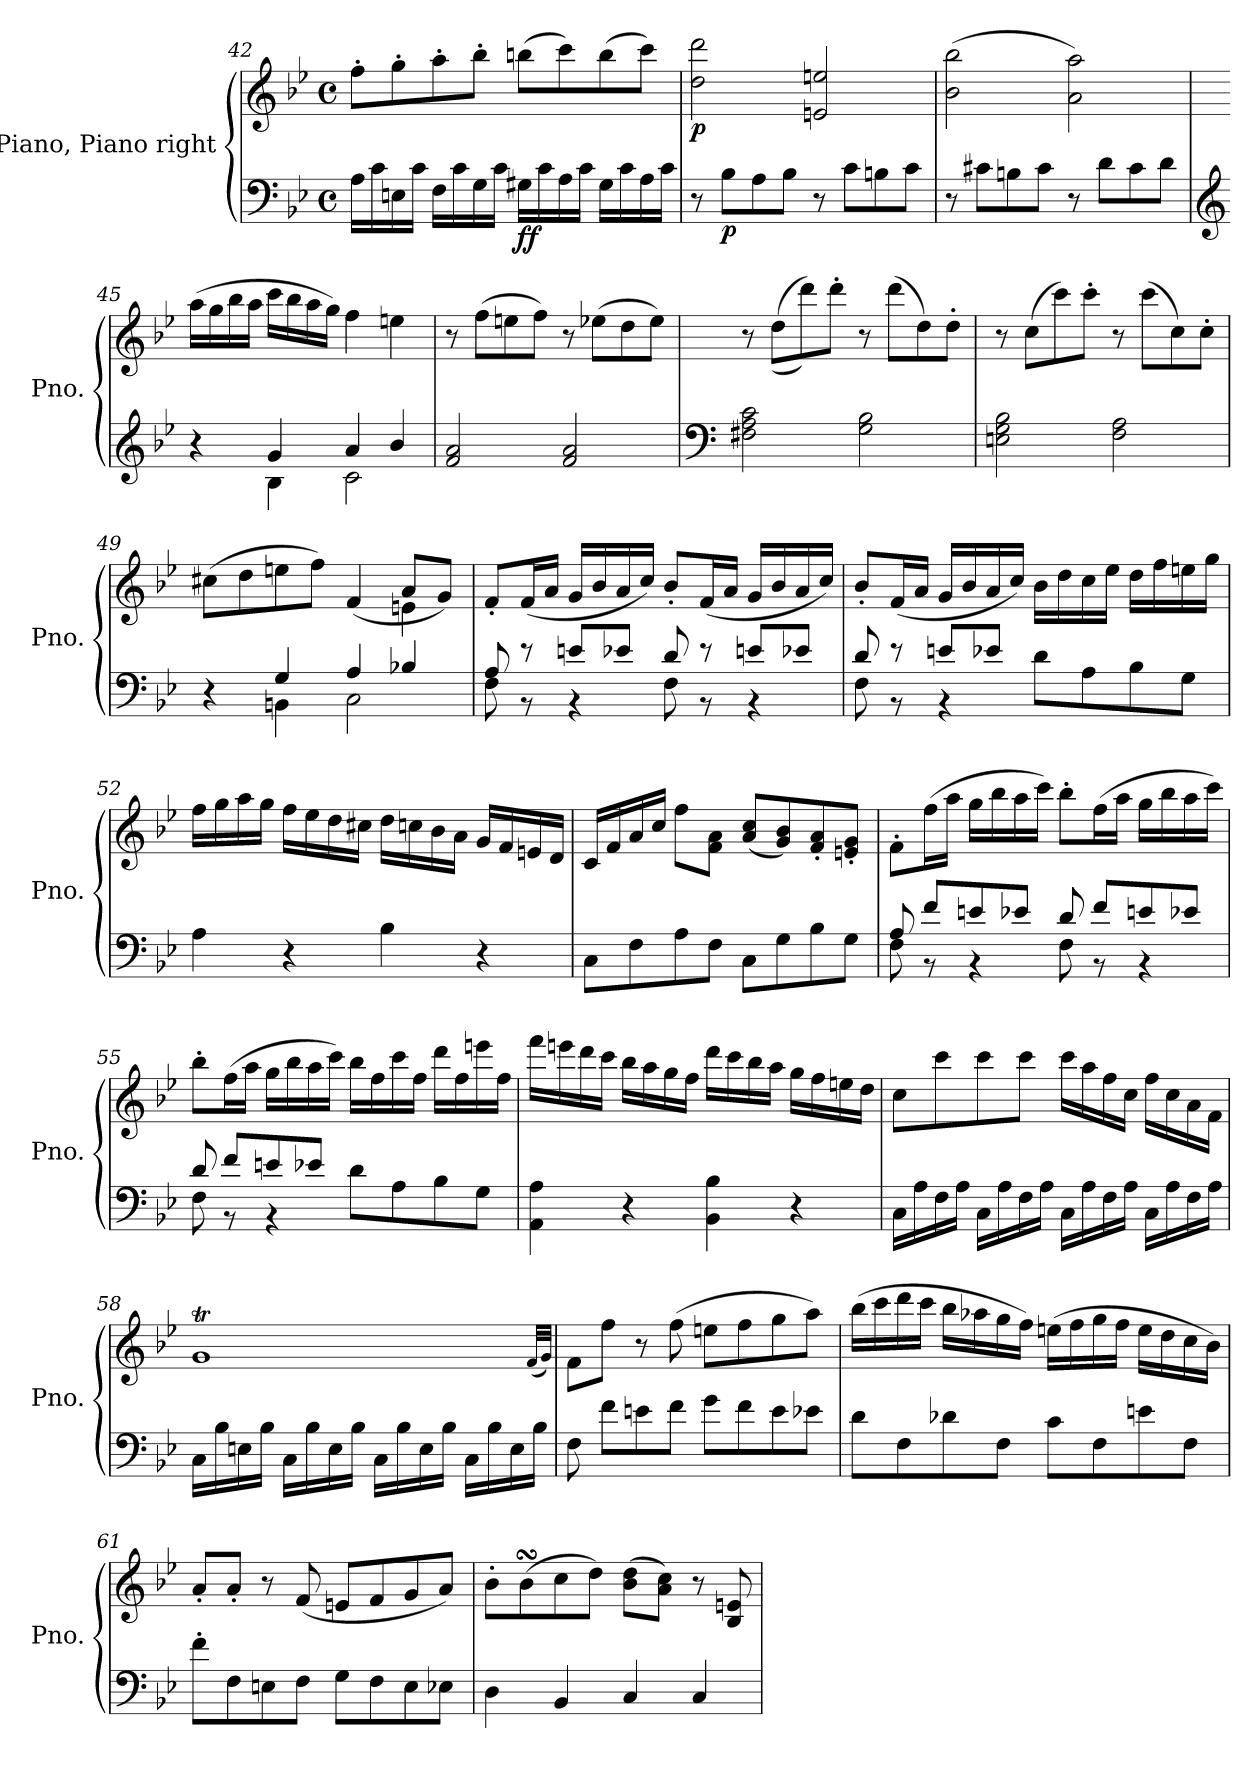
**kern	**kern	**dynam
*part1	*part1	*part1
*staff2	*staff1	*staff1/2
*I"Piano, Piano right	*	*
*I'Pno.	*	*
*clefF4	*clefG2	*
*k[b-e-]	*k[b-e-]	*
*M4/4	*M4/4	*
*met(c)	*met(c)	*
=42	=42	=42
16A\LL	8ff'\L	.
16c\	.	.
16En\	8gg'\	.
16c\JJ	.	.
16F\LL	8aa'\	.
16c\	.	.
16G\	8bb-'\J	.
16c\JJ	.	.
!	!	!LO:DY:b=2
!	!	!LO:DY:n=1:b
16G#X\LL	(>8bbn\L	f f
16c\	.	.
16A\	8ccc\)	.
16c\JJ	.	.
16G#\LL	(>8bb\	.
16c\	.	.
16A\	8ccc\J)	.
16c\JJ	.	.
=43	=43	=43
!	!	!LO:DY:b
8r	2dd\ 2ddd\	p
!	!	!LO:DY:b=2
8B-\L	.	p
8A\	.	.
8B-\J	.	.
8r	2en/ 2een/	.
8c\L	.	.
8Bn\	.	.
8c\J	.	.
=44	=44	=44
8r	(>2b-\ 2bb-\	.
8c#X\L	.	.
8Bn\	.	.
8c#\J	.	.
8r	2a\ 2aa\)	.
8d\L	.	.
8c#\	.	.
8d\J	.	.
=45	=45	=45
*clefG2	*	*
*^	*	*
4r	4ryy	(>16aa\LL	.
.	.	16gg\	.
.	.	16bb-\	.
.	.	16aa\JJ	.
4g/	4B-\	16ccc\LL	.
.	.	16bb-\	.
.	.	16aa\	.
.	.	16gg\JJ)	.
4a/	2c\	4ff\	.
4b-/	.	4een\	.
*v	*v	*	*
=46	=46	=46
2f/ 2a/	8r	.
.	(>8ff\L	.
.	8een\	.
.	8ff\J)	.
2f/ 2a/	8r	.
.	(>8ee-X\L	.
.	8dd\	.
.	8ee-\J)	.
=47	=47	=47
*clefF4	*	*
2F#X\ 2A\ 2c\	8r	.
.	(>(>8dd\L	.
.	8ddd\))	.
.	8ddd'\J	.
2G\ 2B-\	8r	.
.	(>8ddd\L	.
.	8dd\)	.
.	8dd'\J	.
=48	=48	=48
2En\ 2G\ 2B-\	8r	.
.	(>8cc\L	.
.	8ccc\)	.
.	8ccc'\J	.
2F\ 2A\	8r	.
.	(>8ccc\L	.
.	8cc\)	.
.	8cc'\J	.
=49	=49	=49
*^	*^	*
4r	4ryy	(>8cc#X\L	2.ryy	.
.	.	8dd\	.	.
4G/	4BBn\	8een\	.	.
.	.	8ff\J)	.	.
4A/	2C\	(>4f/	.	.
4B-X/	.	8a/L	4en\	.
.	.	8g/J)	.	.
*	*	*v	*v	*
=50	=50	=50	=50
8A/	8F\	8f'/L	.
8r	8r	(<16f/L	.
.	.	16a/JJ	.
8en/L	4r	16g/LL	.
.	.	16b-/	.
8e-X/J	.	16a/	.
.	.	16cc/JJ)	.
8d/	8F\	8b-'/L	.
8r	8r	(<16f/L	.
.	.	16a/JJ	.
8en/L	4r	16g/LL	.
.	.	16b-/	.
8e-X/J	.	16a/	.
.	.	16cc/JJ)	.
=51	=51	=51	=51
8d/	8F\	8b-'/L	.
8r	8r	(<16f/L	.
.	.	16a/JJ	.
8en/L	4r	16g/LL	.
.	.	16b-/	.
8e-X/J	.	16a/	.
.	.	16cc/JJ)	.
8d\L	2ryy	16b-\LL	.
.	.	16dd\	.
8A\	.	16cc\	.
.	.	16ee-\JJ	.
8B-\	.	16dd\LL	.
.	.	16ff\	.
8G\J	.	16een\	.
.	.	16gg\JJ	.
*v	*v	*	*
=52	=52	=52
4A\	16ff\LL	.
.	16gg\	.
.	16aa\	.
.	16gg\JJ	.
4r	16ff\LL	.
.	16ee-\	.
.	16dd\	.
.	16cc#X\JJ	.
4B-\	16dd\LL	.
.	16ccn\	.
.	16b-\	.
.	16a\JJ	.
4r	16g/LL	.
.	16f/	.
.	16en/	.
.	16d/JJ	.
=53	=53	=53
8C\L	16c/LL	.
.	16f/	.
8F\	16a/	.
.	16cc/JJ	.
8A\	8ff\L	.
8F\J	8f\ 8a\J	.
8C\L	(<8a/ 8cc/L	.
8G\	8g/ 8b-/)	.
8B-\	8f/' 8a/'	.
8G\J	8en/' 8g/'J	.
=54	=54	=54
*^	*	*
8A/	8F\	8f'\L	.
8f/L	8r	(>16ff\L	.
.	.	16aa\JJ	.
8en/	4r	16gg\LL	.
.	.	16bb-\	.
8e-X/J	.	16aa\	.
.	.	16ccc\JJ)	.
8d/	8F\	8bb-'\L	.
8f/L	8r	(>16ff\L	.
.	.	16aa\JJ	.
8en/	4r	16gg\LL	.
.	.	16bb-\	.
8e-X/J	.	16aa\	.
.	.	16ccc\JJ)	.
=55	=55	=55	=55
8d/	8F\	8bb-'\L	.
8f/L	8r	(>16ff\L	.
.	.	16aa\JJ	.
8en/	4r	16gg\LL	.
.	.	16bb-\	.
8e-X/J	.	16aa\	.
.	.	16ccc\JJ)	.
8d\L	2ryy	16bb-\LL	.
.	.	16ff\	.
8A\	.	16ccc\	.
.	.	16ff\JJ	.
8B-\	.	16ddd\LL	.
.	.	16ff\	.
8G\J	.	16eeen\	.
.	.	16ff\JJ	.
*v	*v	*	*
=56	=56	=56
4AA\ 4A\	16fff\LL	.
.	16eeen\	.
.	16ddd\	.
.	16ccc\JJ	.
4r	16bb-\LL	.
.	16aa\	.
.	16gg\	.
.	16ff\JJ	.
4BB-\ 4B-\	16ddd\LL	.
.	16ccc\	.
.	16bb-\	.
.	16aa\JJ	.
4r	16gg\LL	.
.	16ff\	.
.	16een\	.
.	16dd\JJ	.
=57	=57	=57
16C\LL	8cc\L	.
16A\	.	.
16F\	8ccc\	.
16A\JJ	.	.
16C\LL	8ccc\	.
16A\	.	.
16F\	8ccc\J	.
16A\JJ	.	.
16C\LL	16ccc\LL	.
16A\	16aa\	.
16F\	16ff\	.
16A\JJ	16cc\JJ	.
16C\LL	16ff\LL	.
16A\	16cc\	.
16F\	16a\	.
16A\JJ	16f\JJ	.
=58	=58	=58
16C\LL	1gT	.
16B-\	.	.
16En\	.	.
16B-\JJ	.	.
16C\LL	.	.
16B-\	.	.
16E\	.	.
16B-\JJ	.	.
16C\LL	.	.
16B-\	.	.
16E\	.	.
16B-\JJ	.	.
16C\LL	.	.
16B-\	.	.
16E\	.	.
16B-\JJ	.	.
.	(<32qf/LLL	.
.	32qg/JJJ)	.
=59	=59	=59
8F\	8f\L	.
8f\L	8ff\J	.
8en\	8r	.
8f\J	(>8ff\	.
8g\L	8een\L	.
8f\	8ff\	.
8e\	8gg\	.
8e-X\J	8aa\J)	.
=60	=60	=60
8d\L	(>16bb-\LL	.
.	16ccc\	.
8F\	16ddd\	.
.	16ccc\JJ	.
8d-X\	16bb-\LL	.
.	16aa-X\	.
8F\J	16gg\	.
.	16ff\JJ)	.
8c\L	(>16een\LL	.
.	16ff\	.
8F\	16gg\	.
.	16ff\JJ	.
8en\	16ee\LL	.
.	16dd\	.
8F\J	16cc\	.
.	16b-\JJ)	.
=61	=61	=61
8f'\L	8a'/L	.
8F\	8a'/J	.
8En\	8r	.
8F\J	(<8f/	.
8G\L	8en/L	.
8F\	8f/	.
8E\	8g/	.
8E-X\J	8a/J)	.
=62	=62	=62
4D\	8b-'\L	.
.	(>8b-sSSs\	.
4BB-/	8cc\	.
.	8dd\J)	.
4C/	(>8b-\ 8dd\L	.
.	8a\ 8cc\J)	.
4C/	8r	.
.	8B-/ 8en/	.
=	=	=
*-	*-	*-
